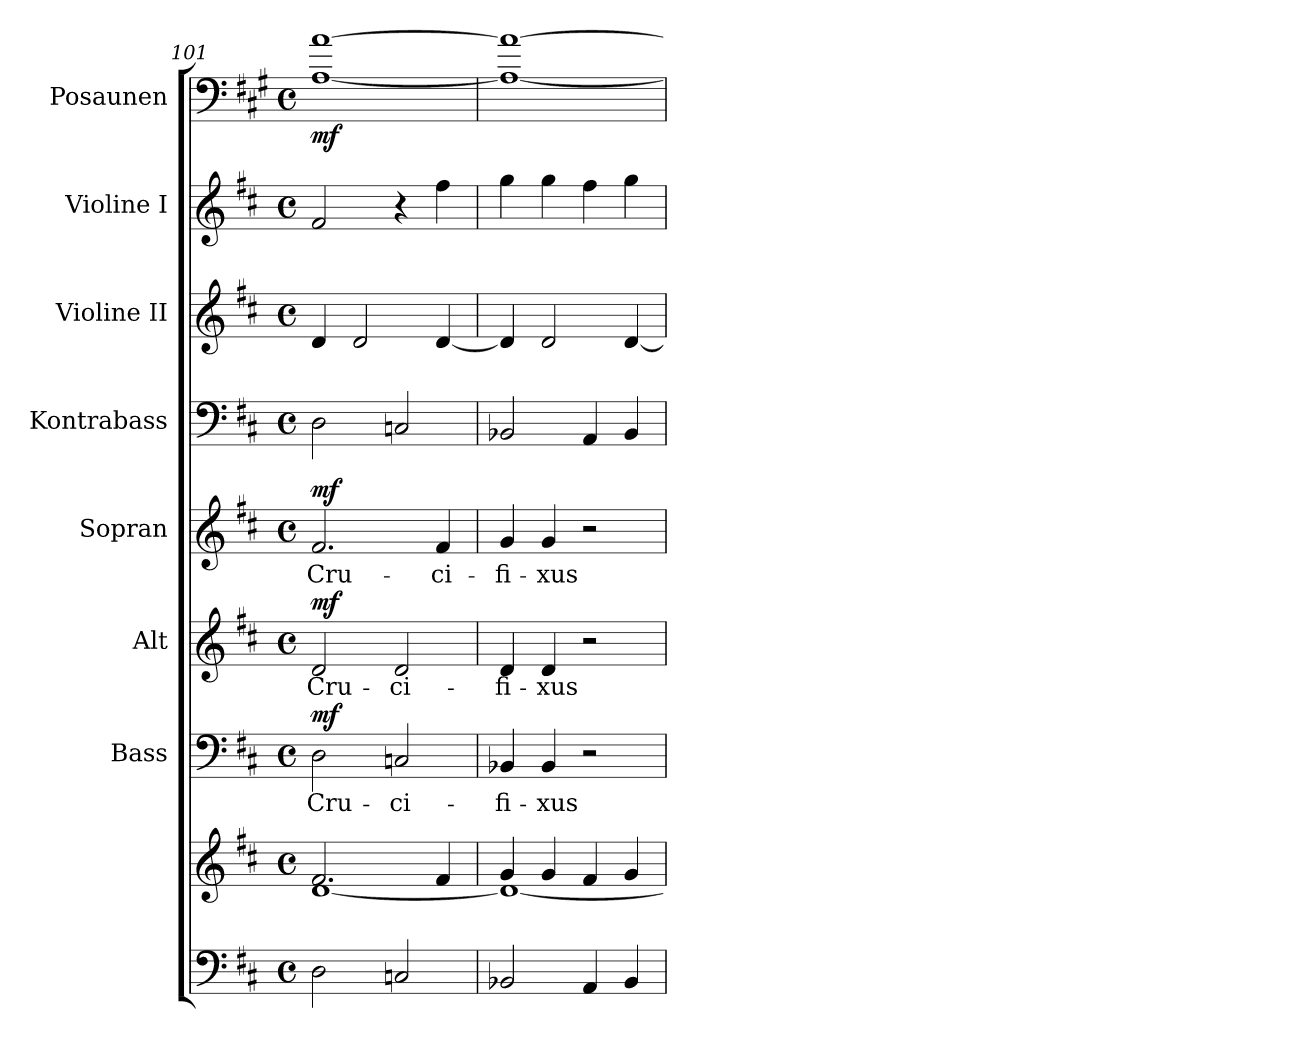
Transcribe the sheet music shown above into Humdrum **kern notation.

**kern	**kern	**kern	**text	**dynam	**kern	**text	**dynam	**kern	**text	**dynam	**kern	**kern	**kern	**kern	**dynam
*part8	*part8	*part7	*part7	*part7	*part6	*part6	*part6	*part5	*part5	*part5	*part4	*part3	*part2	*part1	*part1
*staff9	*staff8	*staff7	*staff7	*staff7	*staff6	*staff6	*staff6	*staff5	*staff5	*staff5	*staff4	*staff3	*staff2	*staff1	*staff1
*	*	*I"Bass	*	*	*I"Alt	*	*	*I"Sopran	*	*	*I"Kontrabass	*I"Violine II	*I"Violine I	*I"Posaunen	*
*	*	*I'B.	*	*	*I'A.	*	*	*I'S.	*	*	*I'Kb.	*I'Vl. II	*I'Vl. I	*I'Pos.	*
*clefF4	*clefG2	*clefF4	*	*	*clefG2	*	*	*clefG2	*	*	*clefF4	*clefG2	*clefG2	*clefF4	*
*	*	*	*	*	*	*	*	*	*	*	*ITrd7c12	*	*	*ITrd4c7	*
*k[f#c#]	*k[f#c#]	*k[f#c#]	*	*	*k[f#c#]	*	*	*k[f#c#]	*	*	*k[f#c#]	*k[f#c#]	*k[f#c#]	*k[f#c#]	*
*D:	*D:	*D:	*	*	*D:	*	*	*D:	*	*	*D:	*D:	*D:	*D:	*
*M4/4	*M4/4	*M4/4	*	*	*M4/4	*	*	*M4/4	*	*	*M4/4	*M4/4	*M4/4	*M4/4	*
*met(c)	*met(c)	*met(c)	*	*	*met(c)	*	*	*met(c)	*	*	*met(c)	*met(c)	*met(c)	*met(c)	*
=101	=101	=101	=101	=101	=101	=101	=101	=101	=101	=101	=101	=101	=101	=101	=101
*	*^	*	*	*	*	*	*	*	*	*	*	*	*	*	*
!	!	!	!	!LO:LY:b	!LO:DY:a	!	!LO:LY:b	!LO:DY:a	!	!LO:LY:b	!LO:DY:a	!	!	!	!	!LO:DY:b
2D\	2.f#/	[<1d	2D\	Cru-	mf	2d/	Cru-	mf	2.f#/	Cru-	mf	2DD\	4d/	2f#/	[1D [1d	mf
.	.	.	.	.	.	.	.	.	.	.	.	.	2d/	.	.	.
!	!	!	!	!LO:LY:b	!	!	!LO:LY:b	!	!	!	!	!	!	!	!	!
2Cn/	.	.	2Cn/	-ci-	.	2d/	-ci-	.	.	.	.	2CCn/	.	4r	.	.
!	!	!	!	!	!	!	!	!	!	!LO:LY:b	!	!	!	!	!	!
.	4f#/	.	.	.	.	.	.	.	4f#/	-ci-	.	.	[4d/	4ff#\	.	.
=102	=102	=102	=102	=102	=102	=102	=102	=102	=102	=102	=102	=102	=102	=102	=102	=102
!	!	!	!	!LO:LY:b	!	!	!LO:LY:b	!	!	!LO:LY:b	!	!	!	!	!	!
2BB-X/	4g/	1d_	4BB-X/	-fi-	.	4d/	-fi-	.	4g/	-fi-	.	2BBB-X/	4d/]	4gg\	1D_ 1d_	.
!	!	!	!	!LO:LY:b	!	!	!LO:LY:b	!	!	!LO:LY:b	!	!	!	!	!	!
.	4g/	.	4BB-/	-xus	.	4d/	-xus	.	4g/	-xus	.	.	2d/	4gg\	.	.
4AA/	4f#/	.	2r	.	.	2r	.	.	2r	.	.	4AAA/	.	4ff#\	.	.
4BB-/	4g/	.	.	.	.	.	.	.	.	.	.	4BBB-/	[4d/	4gg\	.	.
*	*v	*v	*	*	*	*	*	*	*	*	*	*	*	*	*	*
=	=	=	=	=	=	=	=	=	=	=	=	=	=	=	=
*-	*-	*-	*-	*-	*-	*-	*-	*-	*-	*-	*-	*-	*-	*-	*-
